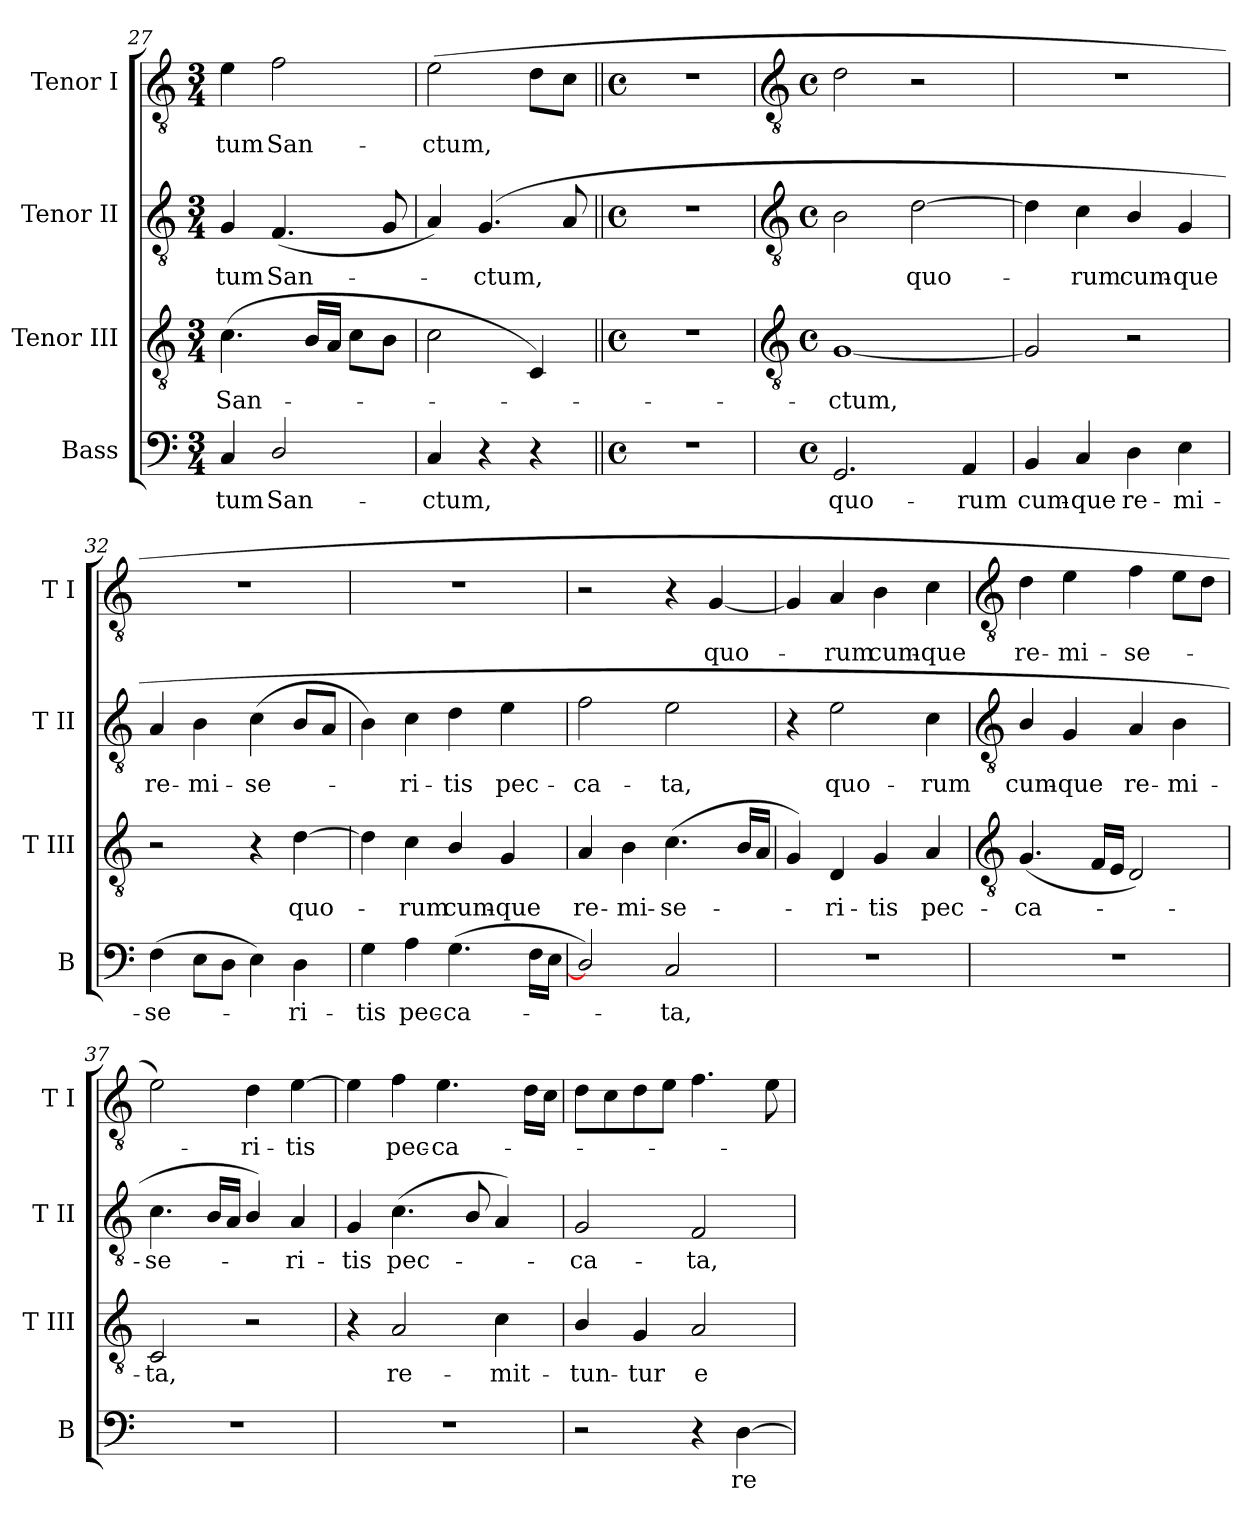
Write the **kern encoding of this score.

**kern	**text	**kern	**text	**kern	**text	**kern	**text
*part4	*part4	*part3	*part3	*part2	*part2	*part1	*part1
*staff4	*staff4	*staff3	*staff3	*staff2	*staff2	*staff1	*staff1
*I"Bass	*	*I"Tenor III	*	*I"Tenor II	*	*I"Tenor I	*
*I'B	*	*I'T III	*	*I'T II	*	*I'T I	*
*clefF4	*	*clefGv2	*	*clefGv2	*	*clefGv2	*
*k[]	*	*k[]	*	*k[]	*	*k[]	*
*C:	*	*C:	*	*C:	*	*C:	*
*M3/4	*	*M3/4	*	*M3/4	*	*M3/4	*
=27	=27	=27	=27	=27	=27	=27	=27
!	!LO:LY:b	!	!LO:LY:b	!	!LO:LY:b	!	!LO:LY:b
4C	-tum	(<4.c	San-	4G	-tum	4e	-tum
!	!LO:LY:b	!	!	!	!LO:LY:b	!	!LO:LY:b
2D/	San-	.	.	(<4.F	San-	2f	San-
.	.	16BLL	.	.	.	.	.
.	.	16AJJ	.	.	.	.	.
.	.	8cL	.	.	.	.	.
.	.	8BJ	.	8G	.	.	.
=28	=28	=28	=28	=28	=28	=28	=28
!	!LO:LY:b	!	!	!	!	!	!LO:LY:b
4C	-ctum,	2c	.	4A)	.	(>2e	-ctum,
!	!	!	!	!	!LO:LY:b	!	!
4r	.	.	.	(<4.G	ctum,	.	.
4r	.	4C)	.	.	.	8dL	.
.	.	.	.	8A	.	8cJ	.
=29||	=29||	=29||	=29||	=29||	=29||	=29||	=29||
*M4/4	*	*M4/4	*	*M4/4	*	*M4/4	*
*met(c)	*	*met(c)	*	*met(c)	*	*met(c)	*
1r	.	1r	.	1r	.	1r	.
!!LO:LB:g=z
=30	=30	=30	=30	=30	=30	=30	=30
*	*	*clefGv2	*	*clefGv2	*	*clefGv2	*
*M4/4	*	*M4/4	*	*M4/4	*	*M4/4	*
*met(c)	*	*met(c)	*	*met(c)	*	*met(c)	*
!	!LO:LY:b	!	!LO:LY:b	!	!	!	!
2.GG	quo-	[1G	ctum,	2B	.	2d	.
!	!	!	!	!	!LO:LY:b	!	!
.	.	.	.	[2d	quo-	2r	.
!	!LO:LY:b	!	!	!	!	!	!
4AA	-rum	.	.	.	.	.	.
=31	=31	=31	=31	=31	=31	=31	=31
!	!LO:LY:b	!	!	!	!	!	!
4BB	cum-	2G]	.	4d]	.	1r	.
!	!LO:LY:b	!	!	!	!LO:LY:b	!	!
4C	-que	.	.	4c	rum	.	.
!	!LO:LY:b	!	!	!	!LO:LY:b	!	!
4D	re-	2r	.	4B/	cum-	.	.
!	!LO:LY:b	!	!	!	!LO:LY:b	!	!
4E	-mi-	.	.	4G	-que	.	.
=32	=32	=32	=32	=32	=32	=32	=32
!	!LO:LY:b	!	!	!	!LO:LY:b	!	!
(>4F	-se-	2r	.	4A	re-	1r	.
!	!	!	!	!	!LO:LY:b	!	!
8EL	.	.	.	4B	-mi-	.	.
8DJ	.	.	.	.	.	.	.
!	!	!	!	!	!LO:LY:b	!	!
4E)	.	4r	.	(>4c	-se-	.	.
!	!LO:LY:b	!	!LO:LY:b	!	!	!	!
4D	ri-	[4d	quo-	8BL	.	.	.
.	.	.	.	8AJ	.	.	.
=33	=33	=33	=33	=33	=33	=33	=33
!	!LO:LY:b	!	!	!	!	!	!
4G	-tis	4d]	.	4B)	.	1r	.
!	!LO:LY:b	!	!LO:LY:b	!	!LO:LY:b	!	!
4A	pec-	4c	rum	4c	ri-	.	.
!	!LO:LY:b	!	!LO:LY:b	!	!LO:LY:b	!	!
(>4.G	-ca-	4B/	cum-	4d	-tis	.	.
!	!	!	!LO:LY:b	!	!LO:LY:b	!	!
.	.	4G	-que	4e	pec-	.	.
16FLL	.	.	.	.	.	.	.
16EJJ	.	.	.	.	.	.	.
=34	=34	=34	=34	=34	=34	=34	=34
!	!	!	!LO:LY:b	!	!LO:LY:b	!	!
2D/])	.	4A	re-	2f	-ca-	2r	.
!	!	!	!LO:LY:b	!	!	!	!
.	.	4B	-mi-	.	.	.	.
!	!LO:LY:b	!	!LO:LY:b	!	!LO:LY:b	!	!
2C	ta,	(<4.c	-se-	2e	-ta,	4r	.
!	!	!	!	!	!	!	!LO:LY:b
.	.	.	.	.	.	[4G	quo-
.	.	16BLL	.	.	.	.	.
.	.	16AJJ	.	.	.	.	.
=35	=35	=35	=35	=35	=35	=35	=35
1r	.	4G)	.	4r	.	4G]	.
!	!	!	!LO:LY:b	!	!LO:LY:b	!	!LO:LY:b
.	.	4D	ri-	2e\	quo-	4A	rum
!	!	!	!LO:LY:b	!	!	!	!LO:LY:b
.	.	4G	-tis	.	.	4B	cum-
!	!	!	!LO:LY:b	!	!LO:LY:b	!	!LO:LY:b
.	.	4A	pec-	4c	-rum	4c	-que
!!LO:LB:g=z
=36	=36	=36	=36	=36	=36	=36	=36
*	*	*clefGv2	*	*clefGv2	*	*clefGv2	*
!	!	!	!LO:LY:b	!	!LO:LY:b	!	!LO:LY:b
1r	.	(<4.G	-ca-	4B/	cum-	4d	re-
!	!	!	!	!	!LO:LY:b	!	!LO:LY:b
.	.	.	.	4G	-que	4e	-mi-
.	.	16FLL	.	.	.	.	.
.	.	16EJJ	.	.	.	.	.
!	!	!	!	!	!LO:LY:b	!	!LO:LY:b
.	.	2D)	.	4A	re-	4f	-se-
!	!	!	!	!	!LO:LY:b	!	!
.	.	.	.	4B	-mi-	8eL	.
.	.	.	.	.	.	8dJ	.
=37	=37	=37	=37	=37	=37	=37	=37
!	!	!	!LO:LY:b	!	!LO:LY:b	!	!
1r	.	2C	ta,	4.c	-se-	2e)	.
.	.	.	.	16BLL	.	.	.
.	.	.	.	16AJJ	.	.	.
!	!	!	!	!	!	!	!LO:LY:b
.	.	2r	.	4B/)	.	4d	ri-
!	!	!	!	!	!LO:LY:b	!	!LO:LY:b
.	.	.	.	4A	ri-	[4e	-tis
=38	=38	=38	=38	=38	=38	=38	=38
!	!	!	!	!	!LO:LY:b	!	!
1r	.	4r	.	4G	-tis	4e]	.
!	!	!	!LO:LY:b	!	!LO:LY:b	!	!LO:LY:b
.	.	2A	re-	(<4.c	pec-	4f	pec-
!	!	!	!	!	!	!	!LO:LY:b
.	.	.	.	.	.	4.e	-ca-
.	.	.	.	8B/	.	.	.
!	!	!	!LO:LY:b	!	!	!	!
.	.	4c	-mit-	4A)	.	.	.
.	.	.	.	.	.	16dLL	.
.	.	.	.	.	.	16cJJ	.
=39	=39	=39	=39	=39	=39	=39	=39
!	!	!	!LO:LY:b	!	!LO:LY:b	!	!
2r	.	4B/	-tun-	2G	ca-	8dL	.
.	.	.	.	.	.	8c	.
!	!	!	!LO:LY:b	!	!	!	!
.	.	4G	-tur	.	.	8d	.
.	.	.	.	.	.	8eJ	.
!	!	!	!LO:LY:b	!	!LO:LY:b	!	!
4r	.	2A	e-	2F	-ta,	4.f	.
!	!LO:LY:b	!	!	!	!	!	!
[4D	re-	.	.	.	.	.	.
.	.	.	.	.	.	8e	.
=	=	=	=	=	=	=	=
*-	*-	*-	*-	*-	*-	*-	*-
